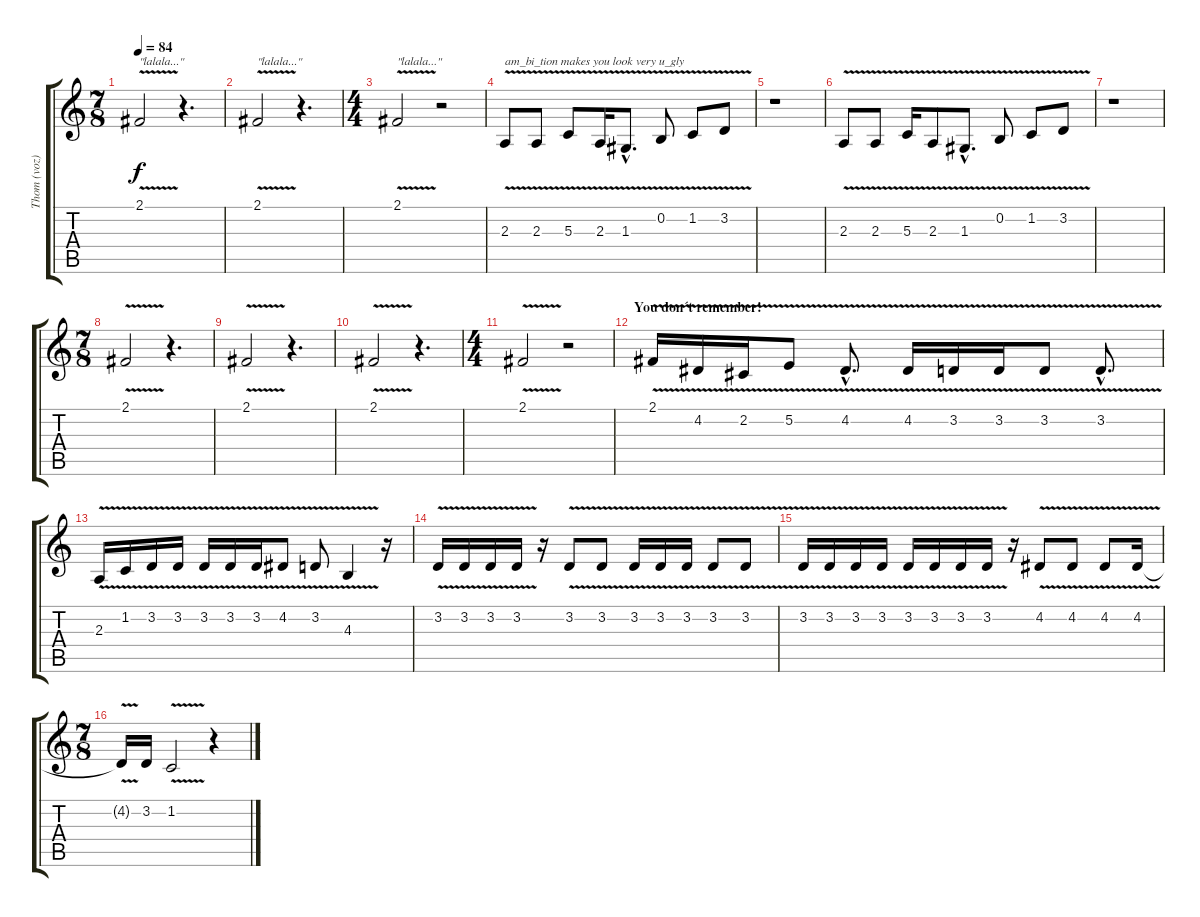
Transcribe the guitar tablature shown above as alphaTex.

\track ("Thom (voz)" "Thom (voz)") {instrument synthvoice}
\staff {score tabs}
\tuning (E4 B3 G3 D3 A2 E2) {hide}
\ts (7 8)
\tempo 84
\clef g2
\ks c
2.1{v}.2{txt "\"lalala...\"" dy f} r.4{d} |
2.1{v}.2{txt "\"lalala...\""} r.4{d} |
\ts (4 4)
2.1{v}.2{txt "\"lalala...\""} r.2 |
2.3{v}.8{txt "am_bi_tion makes you look very u_gly"} 2.3{v}.8 5.3{v}.8 2.3{v}.16 1.3{v hac}.8{d} 0.2{v}.8 1.2{v}.8 3.2{v}.8 |
r.1 |
2.3{v}.8 2.3{v}.8 5.3{v}.16 2.3{v}.8 1.3{v hac}.8{d} 0.2{v}.8 1.2{v}.8 3.2{v}.8 |
r.1 |
\ts (7 8)
2.1{v}.2 r.4{d} |
2.1{v}.2 r.4{d} |
2.1{v}.2 r.4{d} |
\ts (4 4)
2.1{v}.2 r.2 |
\section ("" "You don´t remember!")
2.1{v}.16{volume 16} 4.2{v}.16 2.2{v}.16 5.2{v}.8 4.2{v hac}.8{d} 4.2{v}.16 3.2{v}.16 3.2{v}.16 3.2{v}.8 3.2{v hac}.8{d} |
2.3{v}.16 1.2{v}.16 3.2{v}.16 3.2{v}.16 3.2{v}.16 3.2{v}.16 3.2{v}.16 4.2{v}.8 3.2{v}.8 4.3{v}.4 r.16 |
3.2{v}.16 3.2{v}.16 3.2{v}.16 3.2{v}.16 r.16 3.2{v}.8 3.2{v}.8 3.2{v}.16 3.2{v}.16 3.2{v}.16 3.2{v}.8 3.2{v}.8 |
3.2{v}.16 3.2{v}.16 3.2{v}.16 3.2{v}.16 3.2{v}.16 3.2{v}.16 3.2{v}.16 3.2{v}.16 r.16 4.2{v}.8 4.2{v}.8 4.2{v}.8 4.2{v}.16 |
\ts (7 8)
4.2{v t}.16 3.2.16 1.2{v}.2 r.4
